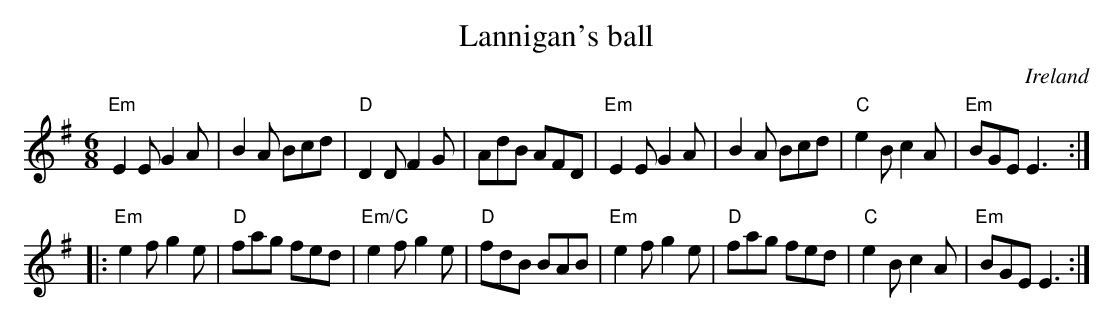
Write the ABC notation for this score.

X:1
T:Lannigan's ball
O:Ireland
M:6/8
L:1/8
K:G
"Em"E2E G2A|B2A Bcd|"D"D2D F2G|AdB AFD|\
"Em"E2E G2A|B2A Bcd|"C"e2B c2A|"Em"BGE E3:|
|:"Em"e2f g2e|"D"fag fed|"Em/C"e2f g2e|"D"fdB BAB|\
"Em"e2f g2e|"D"fag fed|"C"e2B c2A|"Em"BGE E3:|
